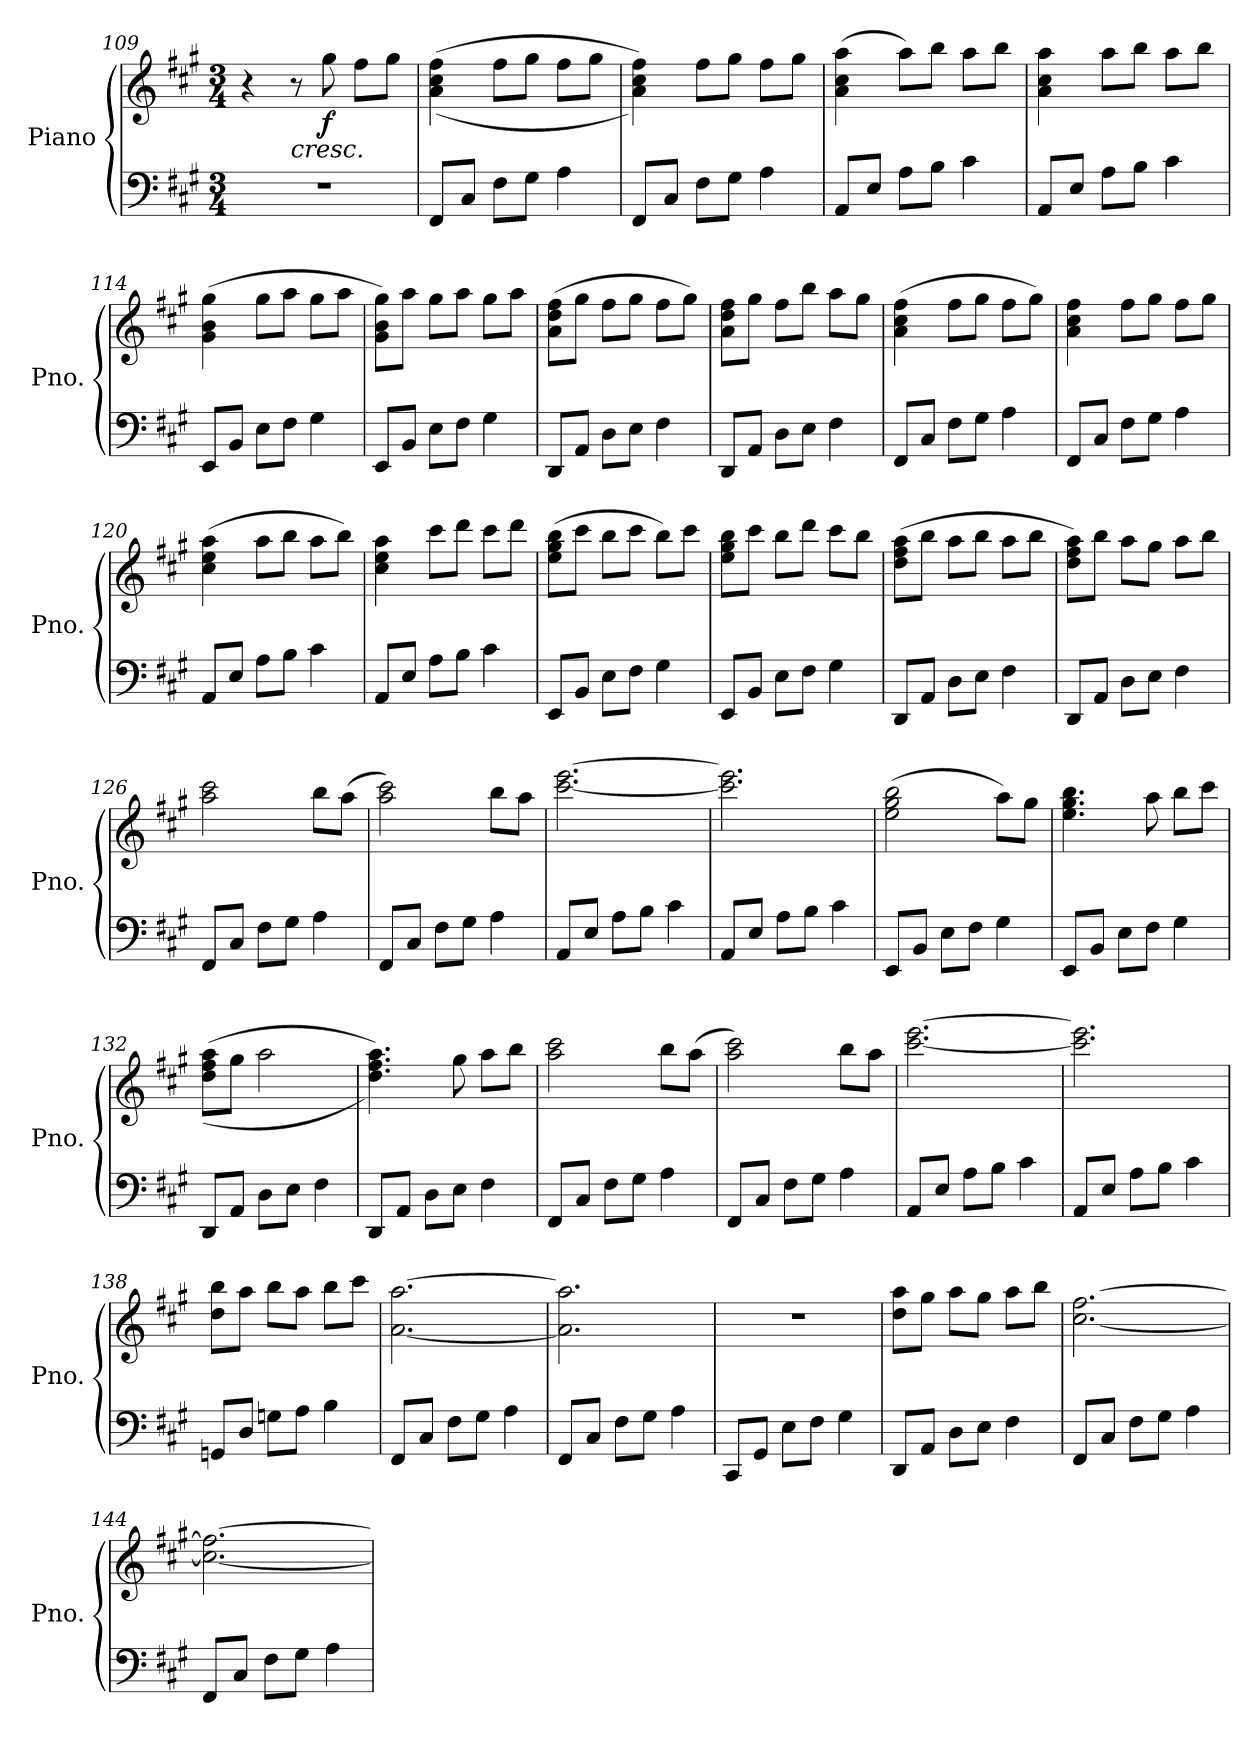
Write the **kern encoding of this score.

**kern	**kern	**dynam
*part1	*part1	*part1
*staff2	*staff1	*staff1/2
*I"Piano	*	*
*I'Pno.	*	*
*clefF4	*clefG2	*
*k[f#c#g#]	*k[f#c#g#]	*
*M3/4	*M3/4	*
=109	=109	=109
2.r	4r	.
!	!	!LO:HP:b
.	8r	<
*	*MM126	*
!	!	!LO:DY:b
.	8gg#\	f
.	8ff#\L	.
.	8gg#\J	.
.	.	[
=110	=110	=110
8FF#/L	(>(>4a\ 4cc#\ 4ff#\	.
8C#/J	.	.
8F#\L	8ff#\L	.
8G#\J	8gg#\J	.
4A\	8ff#\L	.
.	8gg#\J	.
=111	=111	=111
8FF#/L	4a\ 4cc#\ 4ff#\))	.
8C#/J	.	.
8F#\L	8ff#\L	.
8G#\J	8gg#\J	.
4A\	8ff#\L	.
.	8gg#\J	.
=112	=112	=112
8AA/L	(>4a\ 4cc#\ 4aa\	.
8E/J	.	.
8A\L	8aa\L)	.
8B\J	8bb\J	.
4c#\	8aa\L	.
.	8bb\J	.
!!LO:LB:g=z
=113	=113	=113
8AA/L	4a\ 4cc#\ 4aa\	.
8E/J	.	.
8A\L	8aa\L	.
8B\J	8bb\J	.
4c#\	8aa\L	.
.	8bb\J	.
=114	=114	=114
8EE/L	(>4g#\ 4b\ 4gg#\	.
8BB/J	.	.
8E\L	8gg#\L	.
8F#\J	8aa\J	.
4G#\	8gg#\L	.
.	8aa\J	.
=115	=115	=115
8EE/L	8g#\ 8b\ 8gg#\L)	.
8BB/J	8aa\J	.
8E\L	8gg#\L	.
8F#\J	8aa\J	.
4G#\	8gg#\L	.
.	8aa\J	.
=116	=116	=116
8DD/L	(>8a\ 8dd\ 8ff#\L	.
8AA/J	8gg#\J	.
8D\L	8ff#\L	.
8E\J	8gg#\J	.
4F#\	8ff#\L	.
.	8gg#\J)	.
=117	=117	=117
8DD/L	8a\ 8dd\ 8ff#\L	.
8AA/J	8gg#\J	.
8D\L	8ff#\L	.
8E\J	8bb\J	.
4F#\	8aa\L	.
.	8gg#\J	.
=118	=118	=118
8FF#/L	(>4a\ 4cc#\ 4ff#\	.
8C#/J	.	.
8F#\L	8ff#\L	.
8G#\J	8gg#\J	.
4A\	8ff#\L	.
.	8gg#\J)	.
!!LO:PB:g=z
=119	=119	=119
8FF#/L	4a\ 4cc#\ 4ff#\	.
8C#/J	.	.
8F#\L	8ff#\L	.
8G#\J	8gg#\J	.
4A\	8ff#\L	.
.	8gg#\J	.
=120	=120	=120
*	*MM130	*
8AA/L	(>4cc#\ 4ee\ 4aa\	.
8E/J	.	.
8A\L	8aa\L	.
8B\J	8bb\J	.
4c#\	8aa\L	.
.	8bb\J)	.
=121	=121	=121
8AA/L	4cc#\ 4ee\ 4aa\	.
8E/J	.	.
8A\L	8ccc#\L	.
8B\J	8ddd\J	.
4c#\	8ccc#\L	.
.	8ddd\J	.
=122	=122	=122
8EE/L	(>8ee\ 8gg#\ 8bb\L	.
8BB/J	8ccc#\J	.
8E\L	8bb\L	.
8F#\J	8ccc#\J	.
4G#\	8bb\L)	.
.	8ccc#\J	.
=123	=123	=123
8EE/L	8ee\ 8gg#\ 8bb\L	.
8BB/J	8ccc#\J	.
8E\L	8bb\L	.
8F#\J	8ddd\J	.
4G#\	8ccc#\L	.
.	8bb\J	.
!!LO:LB:g=z
=124	=124	=124
8DD/L	(>8dd\ 8ff#\ 8aa\L	.
8AA/J	8bb\J	.
8D\L	8aa\L	.
8E\J	8bb\J	.
4F#\	8aa\L	.
.	8bb\J	.
=125	=125	=125
8DD/L	8dd\ 8ff#\ 8aa\L)	.
8AA/J	8bb\J	.
8D\L	8aa\L	.
8E\J	8gg#\J	.
4F#\	8aa\L	.
.	8bb\J	.
=126	=126	=126
8FF#/L	2aa\ 2ccc#\	.
8C#/J	.	.
8F#\L	.	.
8G#\J	.	.
4A\	8bb\L	.
.	(>8aa\J	.
=127	=127	=127
8FF#/L	2aa\ 2ccc#\)	.
8C#/J	.	.
8F#\L	.	.
8G#\J	.	.
4A\	8bb\L	.
.	8aa\J	.
=128	=128	=128
8AA/L	[2.ccc#\ [2.eee\	.
8E/J	.	.
8A\L	.	.
8B\J	.	.
4c#\	.	.
=129	=129	=129
8AA/L	2.ccc#\] 2.eee\]	.
8E/J	.	.
8A\L	.	.
8B\J	.	.
4c#\	.	.
!!LO:LB:g=z
=130	=130	=130
8EE/L	(>2ee\ 2gg#\ 2bb\	.
8BB/J	.	.
8E\L	.	.
8F#\J	.	.
4G#\	8aa\L)	.
.	8gg#\J	.
=131	=131	=131
8EE/L	4.ee\ 4.gg#\ 4.bb\	.
8BB/J	.	.
8E\L	.	.
8F#\J	8aa\	.
4G#\	8bb\L	.
.	8ccc#\J	.
=132	=132	=132
8DD/L	(>(>8dd\ 8ff#\ 8aa\L	.
8AA/J	8gg#\J	.
8D\L	2aa\	.
8E\J	.	.
4F#\	.	.
=133	=133	=133
8DD/L	4.dd\ 4.ff#\ 4.aa\))	.
8AA/J	.	.
8D\L	.	.
8E\J	8gg#\	.
4F#\	8aa\L	.
.	8bb\J	.
=134	=134	=134
8FF#/L	2aa\ 2ccc#\	.
8C#/J	.	.
8F#\L	.	.
8G#\J	.	.
4A\	8bb\L	.
.	(>8aa\J	.
=135	=135	=135
8FF#/L	2aa\ 2ccc#\)	.
8C#/J	.	.
8F#\L	.	.
8G#\J	.	.
4A\	8bb\L	.
.	8aa\J	.
!!LO:LB:g=z
=136	=136	=136
8AA/L	[2.ccc#\ [2.eee\	.
8E/J	.	.
8A\L	.	.
8B\J	.	.
4c#\	.	.
=137	=137	=137
8AA/L	2.ccc#\] 2.eee\]	.
8E/J	.	.
8A\L	.	.
8B\J	.	.
4c#\	.	.
=138	=138	=138
8GGn/L	8dd\ 8bb\L	.
8D/J	8aa\J	.
8Gn\L	8bb\L	.
8A\J	8aa\J	.
4B\	8bb\L	.
.	8ccc#\J	.
=139	=139	=139
8FF#/L	[2.a\ [2.aa\	.
8C#/J	.	.
8F#\L	.	.
8G#\J	.	.
4A\	.	.
=140	=140	=140
8FF#/L	2.a\] 2.aa\]	.
8C#/J	.	.
8F#\L	.	.
8G#\J	.	.
4A\	.	.
=141	=141	=141
8CC#/L	2.r	.
8GG#/J	.	.
8E\L	.	.
8F#\J	.	.
4G#\	.	.
=142	=142	=142
8DD/L	8dd\ 8aa\L	.
8AA/J	8gg#\J	.
8D\L	8aa\L	.
8E\J	8gg#\J	.
4F#\	8aa\L	.
.	8bb\J	.
!!LO:LB:g=z
=143	=143	=143
8FF#/L	[2.cc#\ [2.ff#\	.
8C#/J	.	.
8F#\L	.	.
8G#\J	.	.
4A\	.	.
=144	=144	=144
8FF#/L	2.cc#\_ 2.ff#\_	.
8C#/J	.	.
8F#\L	.	.
8G#\J	.	.
4A\	.	.
=	=	=
*-	*-	*-
